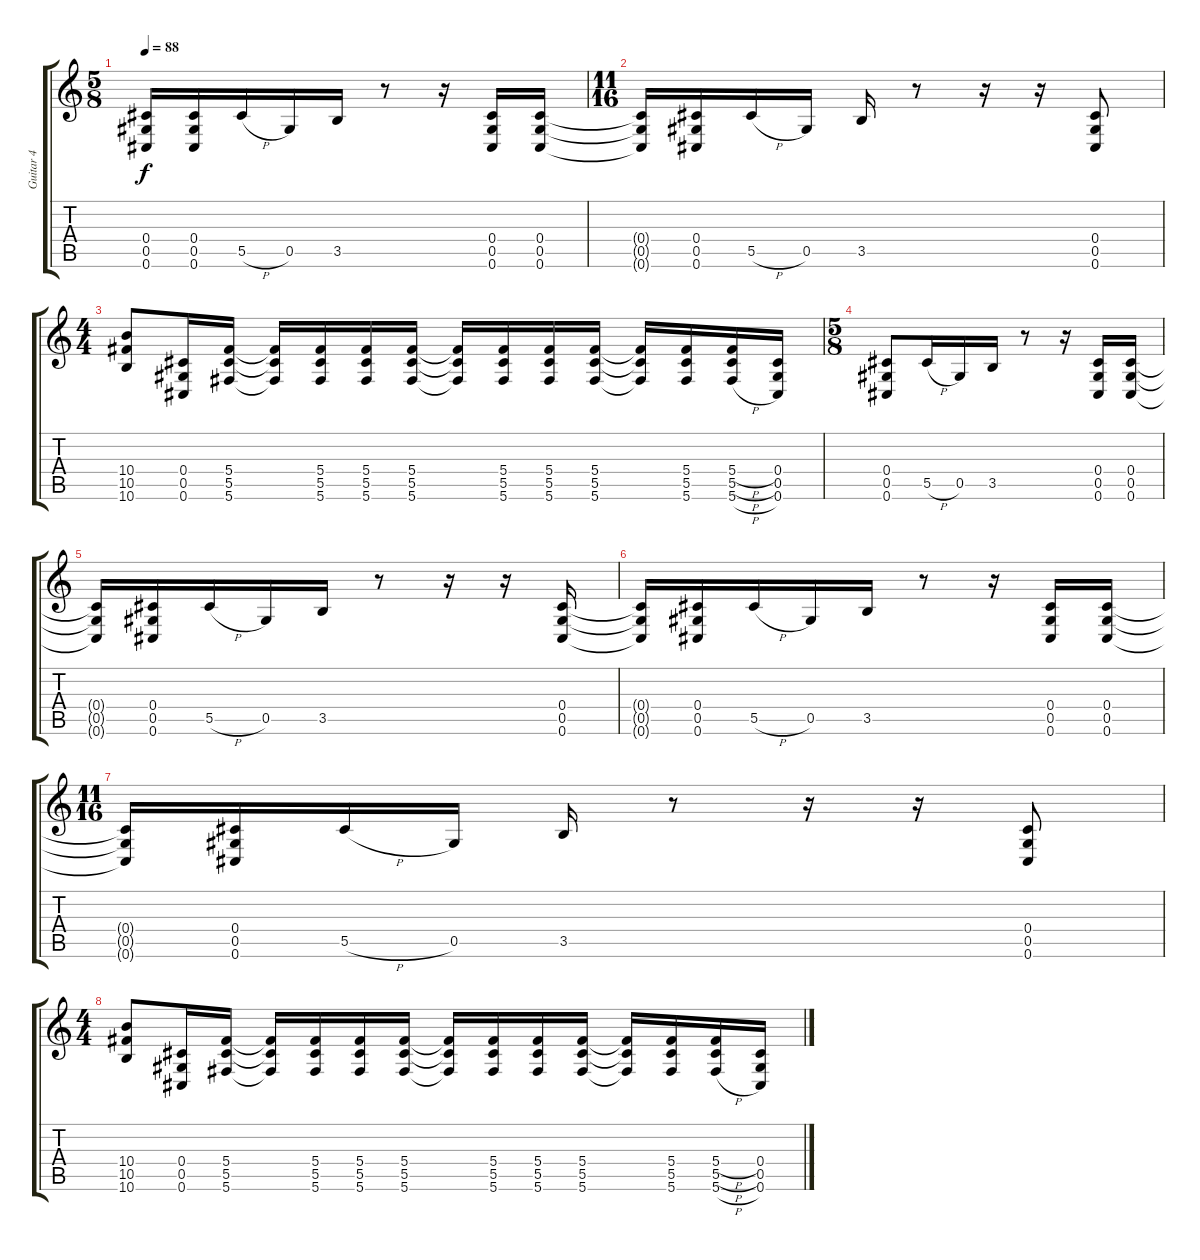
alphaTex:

\track ("Guitar 4" "Guitar 4") {instrument acousticguitarsteel}
\staff {score tabs}
\tuning (F4 Ab3 Ab3 Db3 Ab2 Db2) {hide}
\ts (5 8)
\tempo 88
\clef g2
\ks c
(0.4{t} 0.5{t} 0.6{t}).16{dy f} (0.4 0.5 0.6).16 5.5{h}.16 0.5.16 3.5.16 r.8 r.16 (0.4 0.5 0.6).16 (0.4 0.5 0.6).16 |
\ts (11 16)
(0.4{t} 0.5{t} 0.6{t}).16 (0.4 0.5 0.6).16 5.5{h}.16 0.5.16 3.5.16 r.8 r.16 r.16 (0.4 0.5 0.6).8 |
\ts (4 4)
(10.4 10.5 10.6).8 (0.4 0.5 0.6).16 (5.4 5.5 5.6).16 (5.4{t} 5.5{t} 5.6{t}).16 (5.4 5.5 5.6).16 (5.4 5.5 5.6).16 (5.4 5.5 5.6).16 (5.4{t} 5.5{t} 5.6{t}).16 (5.4 5.5 5.6).16 (5.4 5.5 5.6).16 (5.4 5.5 5.6).16 (5.4{t} 5.5{t} 5.6{t}).16 (5.4 5.5 5.6).16 (5.4{h} 5.5{h} 5.6{h}).16 (0.4 0.5 0.6).16 |
\ts (5 8)
(0.4 0.5 0.6).8 5.5{h}.16 0.5.16 3.5.16 r.8 r.16 (0.4 0.5 0.6).16 (0.4 0.5 0.6).16 |
(0.4{t} 0.5{t} 0.6{t}).16 (0.4 0.5 0.6).16 5.5{h}.16 0.5.16 3.5.16 r.8 r.16 r.16 (0.4 0.5 0.6).16 |
(0.4{t} 0.5{t} 0.6{t}).16 (0.4 0.5 0.6).16 5.5{h}.16 0.5.16 3.5.16 r.8 r.16 (0.4 0.5 0.6).16 (0.4 0.5 0.6).16 |
\ts (11 16)
(0.4{t} 0.5{t} 0.6{t}).16 (0.4 0.5 0.6).16 5.5{h}.16 0.5.16 3.5.16 r.8 r.16 r.16 (0.4 0.5 0.6).8 |
\ts (4 4)
(10.4 10.5 10.6).8 (0.4 0.5 0.6).16 (5.4 5.5 5.6).16 (5.4{t} 5.5{t} 5.6{t}).16 (5.4 5.5 5.6).16 (5.4 5.5 5.6).16 (5.4 5.5 5.6).16 (5.4{t} 5.5{t} 5.6{t}).16 (5.4 5.5 5.6).16 (5.4 5.5 5.6).16 (5.4 5.5 5.6).16 (5.4{t} 5.5{t} 5.6{t}).16 (5.4 5.5 5.6).16 (5.4{h} 5.5{h} 5.6{h}).16 (0.4 0.5 0.6).16
